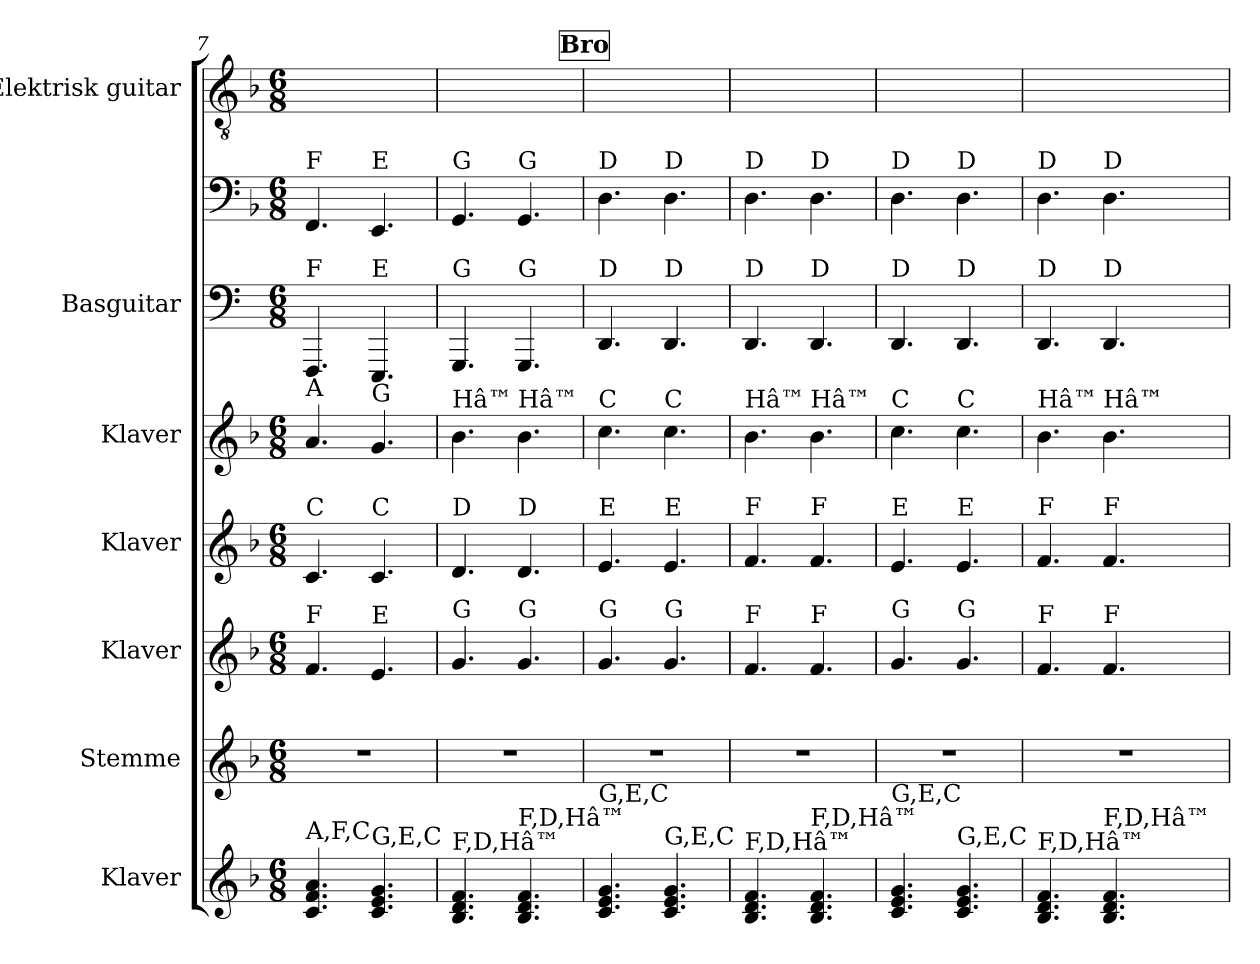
**kern	**kern	**kern	**kern	**kern	**kern	**kern	**kern
*part7	*part6	*part5	*part4	*part3	*part2	*part2	*part1
*staff8	*staff7	*staff6	*staff5	*staff4	*staff3	*staff2	*staff1
*I"Klaver	*I"Stemme	*I"Klaver	*I"Klaver	*I"Klaver	*I"Basguitar	*	*I"Elektrisk guitar
*I'Klav.	*	*I'Klav.	*I'Klav.	*I'Klav.	*I'B. guit.	*	*I'El-guit.
*clefG2	*clefG2	*clefG2	*clefG2	*clefG2	*	*clefF4	*clefGv2
*	*	*	*	*	*ITrd7c12	*ITrd7c12	*
*k[b-]	*k[b-]	*k[b-]	*k[b-]	*k[b-]	*	*k[b-]	*k[b-]
*M6/8	*M6/8	*M6/8	*M6/8	*M6/8	*M6/8	*M6/8	*M6/8
=7	=7	=7	=7	=7	=7	=7	=7
!	!	!	!	!	!	!LO:TX:a:t=F	!
!	!	!	!	!	!LO:TX:a:t=F	!	!
!	!	!	!	!LO:TX:a:t=A	!	!	!
!	!	!	!LO:TX:a:t=C	!	!	!	!
!	!	!LO:TX:a:t=F	!	!	!	!	!
!LO:TX:a:t=A,F,C	!	!	!	!	!	!	!
4.c/ 4.f/ 4.a/	2.r	4.f/	4.c/	4.a/	4.FFFF	4.FFF/	4.F/yy
!	!	!	!	!	!	!LO:TX:a:t=E	!
!	!	!	!	!	!LO:TX:a:t=E	!	!
!	!	!	!	!LO:TX:a:t=G	!	!	!
!	!	!	!LO:TX:a:t=C	!	!	!	!
!	!	!LO:TX:a:t=E	!	!	!	!	!
!LO:TX:a:t=G,E,C	!	!	!	!	!	!	!
4.c/ 4.e/ 4.g/	.	4.e/	4.c/	4.g/	4.EEEE	4.EEE/	4.E/yy
=8	=8	=8	=8	=8	=8	=8	=8
!	!	!	!	!	!	!LO:TX:a:t=G	!
!	!	!	!	!	!LO:TX:a:t=G	!	!
!	!	!	!	!LO:TX:a:t=Hâ™­	!	!	!
!	!	!	!LO:TX:a:t=D	!	!	!	!
!	!	!LO:TX:a:t=G	!	!	!	!	!
!LO:TX:a:t=F,D,Hâ™­	!	!	!	!	!	!	!
4.B-/ 4.d/ 4.f/	2.r	4.g/	4.d/	4.b-\	4.GGGG	4.GGG/	4.G/yy
!	!	!	!	!	!	!LO:TX:a:t=G	!
!	!	!	!	!	!LO:TX:a:t=G	!	!
!	!	!	!	!LO:TX:a:t=Hâ™­	!	!	!
!	!	!	!LO:TX:a:t=D	!	!	!	!
!	!	!LO:TX:a:t=G	!	!	!	!	!
!LO:TX:a:t=F,D,Hâ™­	!	!	!	!	!	!	!
4.B-/ 4.d/ 4.f/	.	4.g/	4.d/	4.b-\	4.GGGG	4.GGG/	4.G/yy
!!LO:REH:place=s1:a:B:fs=14:t=Bro
=9	=9	=9	=9	=9	=9	=9	=9
!	!	!	!	!	!	!LO:TX:a:t=D	!
!	!	!	!	!	!LO:TX:a:t=D	!	!
!	!	!	!	!LO:TX:a:t=C	!	!	!
!	!	!	!LO:TX:a:t=E	!	!	!	!
!	!	!LO:TX:a:t=G	!	!	!	!	!
!LO:TX:a:t=G,E,C	!	!	!	!	!	!	!
4.c/ 4.e/ 4.g/	2.r	4.g/	4.e/	4.cc\	4.DDD	4.DD\	4.D/yy
!	!	!	!	!	!	!LO:TX:a:t=D	!
!	!	!	!	!	!LO:TX:a:t=D	!	!
!	!	!	!	!LO:TX:a:t=C	!	!	!
!	!	!	!LO:TX:a:t=E	!	!	!	!
!	!	!LO:TX:a:t=G	!	!	!	!	!
!LO:TX:a:t=G,E,C	!	!	!	!	!	!	!
4.c/ 4.e/ 4.g/	.	4.g/	4.e/	4.cc\	4.DDD	4.DD\	4.D/yy
!!LO:PB:g=z
=10	=10	=10	=10	=10	=10	=10	=10
!	!	!	!	!	!	!LO:TX:a:t=D	!
!	!	!	!	!	!LO:TX:a:t=D	!	!
!	!	!	!	!LO:TX:a:t=Hâ™­	!	!	!
!	!	!	!LO:TX:a:t=F	!	!	!	!
!	!	!LO:TX:a:t=F	!	!	!	!	!
!LO:TX:a:t=F,D,Hâ™­	!	!	!	!	!	!	!
4.B-/ 4.d/ 4.f/	2.r	4.f/	4.f/	4.b-\	4.DDD	4.DD\	4.D/yy
!	!	!	!	!	!	!LO:TX:a:t=D	!
!	!	!	!	!	!LO:TX:a:t=D	!	!
!	!	!	!	!LO:TX:a:t=Hâ™­	!	!	!
!	!	!	!LO:TX:a:t=F	!	!	!	!
!	!	!LO:TX:a:t=F	!	!	!	!	!
!LO:TX:a:t=F,D,Hâ™­	!	!	!	!	!	!	!
4.B-/ 4.d/ 4.f/	.	4.f/	4.f/	4.b-\	4.DDD	4.DD\	4.D/yy
=11	=11	=11	=11	=11	=11	=11	=11
!	!	!	!	!	!	!LO:TX:a:t=D	!
!	!	!	!	!	!LO:TX:a:t=D	!	!
!	!	!	!	!LO:TX:a:t=C	!	!	!
!	!	!	!LO:TX:a:t=E	!	!	!	!
!	!	!LO:TX:a:t=G	!	!	!	!	!
!LO:TX:a:t=G,E,C	!	!	!	!	!	!	!
4.c/ 4.e/ 4.g/	2.r	4.g/	4.e/	4.cc\	4.DDD	4.DD\	4.D/yy
!	!	!	!	!	!	!LO:TX:a:t=D	!
!	!	!	!	!	!LO:TX:a:t=D	!	!
!	!	!	!	!LO:TX:a:t=C	!	!	!
!	!	!	!LO:TX:a:t=E	!	!	!	!
!	!	!LO:TX:a:t=G	!	!	!	!	!
!LO:TX:a:t=G,E,C	!	!	!	!	!	!	!
4.c/ 4.e/ 4.g/	.	4.g/	4.e/	4.cc\	4.DDD	4.DD\	4.D/yy
=12	=12	=12	=12	=12	=12	=12	=12
!	!	!	!	!	!	!LO:TX:a:t=D	!
!	!	!	!	!	!LO:TX:a:t=D	!	!
!	!	!	!	!LO:TX:a:t=Hâ™­	!	!	!
!	!	!	!LO:TX:a:t=F	!	!	!	!
!	!	!LO:TX:a:t=F	!	!	!	!	!
!LO:TX:a:t=F,D,Hâ™­	!	!	!	!	!	!	!
4.B-/ 4.d/ 4.f/	2.r	4.f/	4.f/	4.b-\	4.DDD	4.DD\	4.D/yy
!	!	!	!	!	!	!LO:TX:a:t=D	!
!	!	!	!	!	!LO:TX:a:t=D	!	!
!	!	!	!	!LO:TX:a:t=Hâ™­	!	!	!
!	!	!	!LO:TX:a:t=F	!	!	!	!
!	!	!LO:TX:a:t=F	!	!	!	!	!
!LO:TX:a:t=F,D,Hâ™­	!	!	!	!	!	!	!
4.B-/ 4.d/ 4.f/	.	4.f/	4.f/	4.b-\	4.DDD	4.DD\	4.D/yy
=	=	=	=	=	=	=	=
*-	*-	*-	*-	*-	*-	*-	*-
